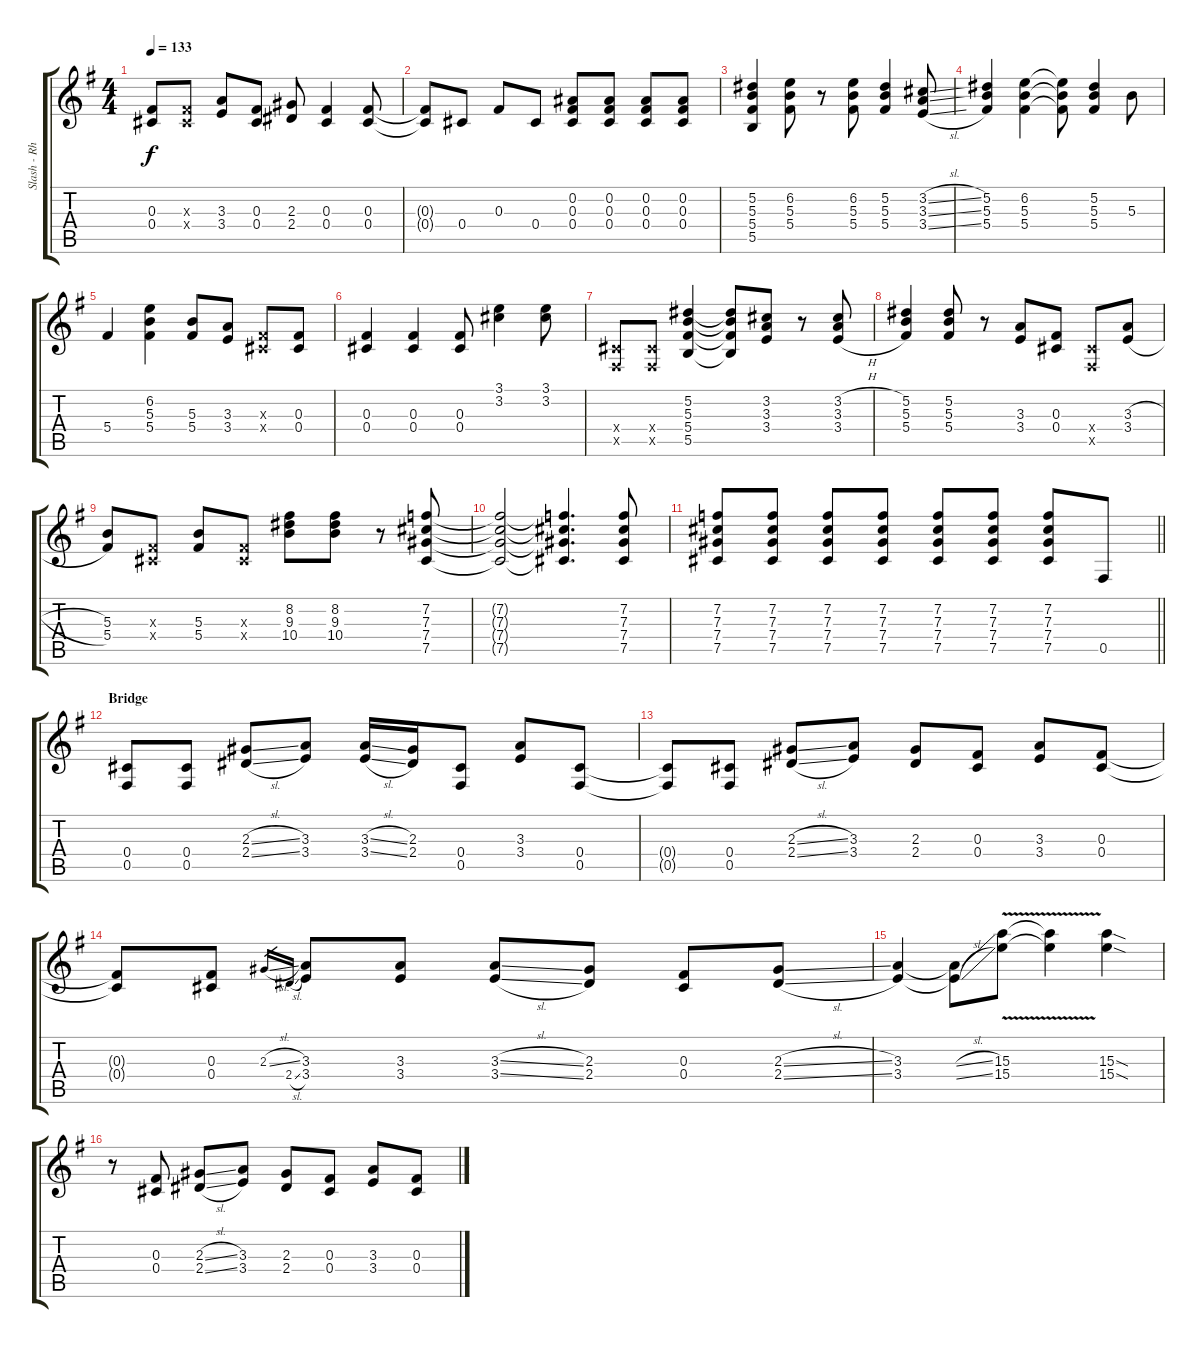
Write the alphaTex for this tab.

\track ("Slash - Rhytm Guitar" "Slash - Rh") {instrument distortionguitar}
\staff {score tabs}
\tuning (Db4 Bb3 Gb3 Db3 Gb2 Db2) {hide}
\ts (4 4)
\tempo 133
\clef g2
\ks g
(0.3{t} 0.4{t}).8{dy f} (0.3{x} 0.4{x}).8 (3.3 3.4).8 (0.3 0.4).8 (2.3 2.4).8 (0.3 0.4).4 (0.3 0.4).8 |
(0.3{t} 0.4{t}).8 0.4.8 0.3.8 0.4.8 (0.2 0.3 0.4).8 (0.2 0.3 0.4).8 (0.2 0.3 0.4).8 (0.2 0.3 0.4).8 |
(5.2 5.3 5.4 5.5).4 (6.2 5.3 5.4).8 r.8 (6.2 5.3 5.4).8 (5.2 5.3 5.4).4 (3.2{sl} 3.3{sl} 3.4{sl}).8 |
(5.2 5.3 5.4).4 (6.2 5.3 5.4).4 (6.2{t} 5.3{t} 5.4{t}).8 (5.2 5.3 5.4).4 5.3.8 |
5.4.4 (6.2 5.3 5.4).4 (5.3 5.4).8 (3.3 3.4).8 (0.3{x} 0.4{x}).8 (0.3 0.4).8 |
(0.3 0.4).4 (0.3 0.4).4 (0.3 0.4).8 (3.1 3.2).4 (3.1 3.2).8 |
(0.4{x} 0.5{x}).8 (0.4{x} 0.5{x}).8 (5.2 5.3 5.4 5.5).4 (5.2{t} 5.3{t} 5.4{t} 5.5{t}).8 (3.2 3.3 3.4).8 r.8 (3.2{h} 3.3{h} 3.4{h}).8 |
(5.2 5.3 5.4).4 (5.2 5.3 5.4).8 r.8 (3.3 3.4).8 (0.3 0.4).8 (0.4{x} 0.5{x}).8 (3.3{h} 3.4{h}).8 |
(5.3 5.4).8 (0.3{x} 0.4{x}).8 (5.3 5.4).8 (0.3{x} 0.4{x}).8 (8.2 9.3 10.4).8 (8.2 9.3 10.4).8 r.8 (7.2 7.3 7.4 7.5).8 |
(7.2{t} 7.3{t} 7.4{t} 7.5{t}).2 (7.2{t} 7.3{t} 7.4{t} 7.5{t}).4{d} (7.2 7.3 7.4 7.5).8 |
\barLineRight lightlight
(7.2 7.3 7.4 7.5).8 (7.2 7.3 7.4 7.5).8 (7.2 7.3 7.4 7.5).8 (7.2 7.3 7.4 7.5).8 (7.2 7.3 7.4 7.5).8 (7.2 7.3 7.4 7.5).8 (7.2 7.3 7.4 7.5).8 0.5.8 |
\section ("" "Bridge")
(0.4 0.5).8 (0.4 0.5).8 (2.3{sl} 2.4{sl}).8 (3.3 3.4).8 (3.3{sl} 3.4{sl}).16 (2.3 2.4).16 (0.4 0.5).8 (3.3 3.4).8 (0.4 0.5).8 |
(0.4{t} 0.5{t}).8 (0.4 0.5).8 (2.3{sl} 2.4{sl}).8 (3.3 3.4).8 (2.3 2.4).8 (0.3 0.4).8 (3.3 3.4).8 (0.3 0.4).8 |
(0.3{t} 0.4{t}).8 (0.3 0.4).8 2.3{sl}.16{gr} 2.4{sl}.16{gr} (3.3 3.4).8 (3.3 3.4).8 (3.3{sl} 3.4{sl}).8 (2.3 2.4).8 (0.3 0.4).8 (2.3{sl} 2.4{sl}).8 |
(3.3 3.4).4 (3.3{sl t} 3.4{sl t}).8 (15.3{v} 15.4{v}).8 (15.3{t} 15.4{t}).4 (15.3{sod} 15.4{sod}).4 |
r.8 (0.3 0.4).8 (2.3{sl} 2.4{sl}).8 (3.3 3.4).8 (2.3 2.4).8 (0.3 0.4).8 (3.3 3.4).8 (0.3 0.4).8
